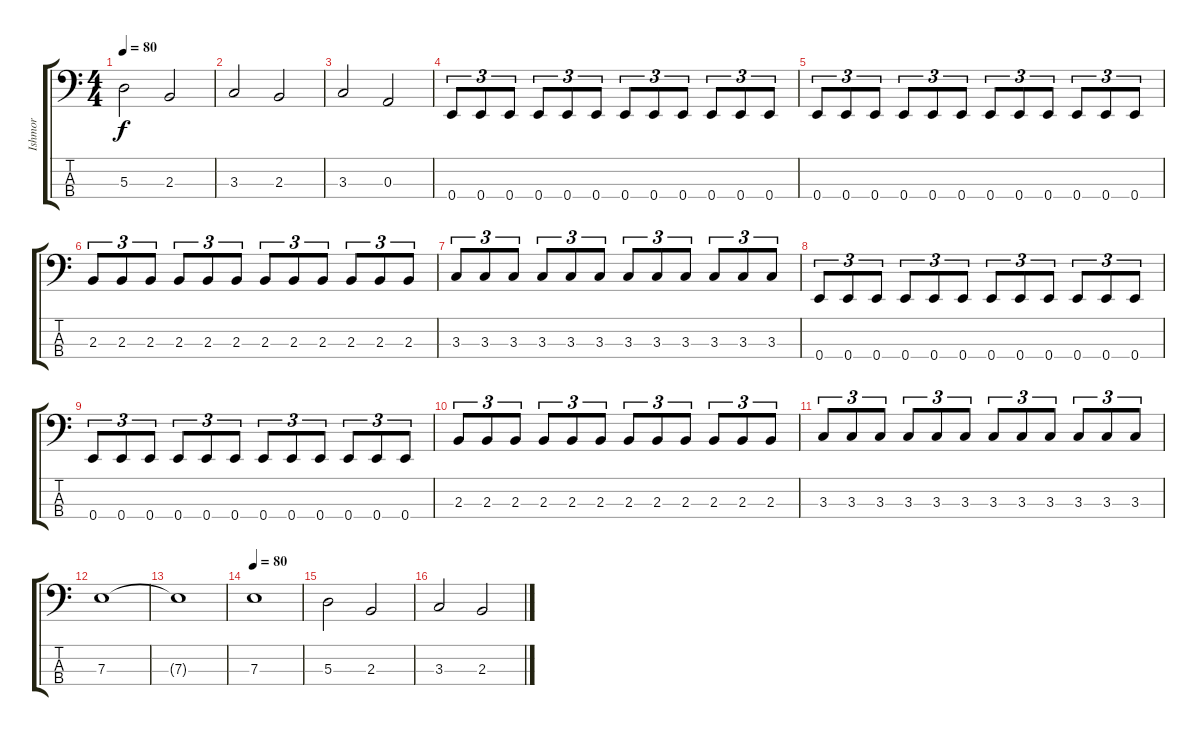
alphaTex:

\track ("Ishmor" "Ishmor") {instrument electricbasspick}
\staff {score tabs}
\tuning (G2 D2 A1 E1) {hide}
\ts (4 4)
\tempo 80
\clef f4
\ks c
5.3.2{dy f} 2.3.2 |
3.3.2 2.3.2 |
3.3.2 0.3.2 |
0.4.8{tu (3 2)} 0.4.8{tu (3 2)} 0.4.8{tu (3 2)} 0.4.8{tu (3 2)} 0.4.8{tu (3 2)} 0.4.8{tu (3 2)} 0.4.8{tu (3 2)} 0.4.8{tu (3 2)} 0.4.8{tu (3 2)} 0.4.8{tu (3 2)} 0.4.8{tu (3 2)} 0.4.8{tu (3 2)} |
0.4.8{tu (3 2)} 0.4.8{tu (3 2)} 0.4.8{tu (3 2)} 0.4.8{tu (3 2)} 0.4.8{tu (3 2)} 0.4.8{tu (3 2)} 0.4.8{tu (3 2)} 0.4.8{tu (3 2)} 0.4.8{tu (3 2)} 0.4.8{tu (3 2)} 0.4.8{tu (3 2)} 0.4.8{tu (3 2)} |
2.3.8{tu (3 2)} 2.3.8{tu (3 2)} 2.3.8{tu (3 2)} 2.3.8{tu (3 2)} 2.3.8{tu (3 2)} 2.3.8{tu (3 2)} 2.3.8{tu (3 2)} 2.3.8{tu (3 2)} 2.3.8{tu (3 2)} 2.3.8{tu (3 2)} 2.3.8{tu (3 2)} 2.3.8{tu (3 2)} |
3.3.8{tu (3 2)} 3.3.8{tu (3 2)} 3.3.8{tu (3 2)} 3.3.8{tu (3 2)} 3.3.8{tu (3 2)} 3.3.8{tu (3 2)} 3.3.8{tu (3 2)} 3.3.8{tu (3 2)} 3.3.8{tu (3 2)} 3.3.8{tu (3 2)} 3.3.8{tu (3 2)} 3.3.8{tu (3 2)} |
0.4.8{tu (3 2)} 0.4.8{tu (3 2)} 0.4.8{tu (3 2)} 0.4.8{tu (3 2)} 0.4.8{tu (3 2)} 0.4.8{tu (3 2)} 0.4.8{tu (3 2)} 0.4.8{tu (3 2)} 0.4.8{tu (3 2)} 0.4.8{tu (3 2)} 0.4.8{tu (3 2)} 0.4.8{tu (3 2)} |
0.4.8{tu (3 2)} 0.4.8{tu (3 2)} 0.4.8{tu (3 2)} 0.4.8{tu (3 2)} 0.4.8{tu (3 2)} 0.4.8{tu (3 2)} 0.4.8{tu (3 2)} 0.4.8{tu (3 2)} 0.4.8{tu (3 2)} 0.4.8{tu (3 2)} 0.4.8{tu (3 2)} 0.4.8{tu (3 2)} |
2.3.8{tu (3 2)} 2.3.8{tu (3 2)} 2.3.8{tu (3 2)} 2.3.8{tu (3 2)} 2.3.8{tu (3 2)} 2.3.8{tu (3 2)} 2.3.8{tu (3 2)} 2.3.8{tu (3 2)} 2.3.8{tu (3 2)} 2.3.8{tu (3 2)} 2.3.8{tu (3 2)} 2.3.8{tu (3 2)} |
3.3.8{tu (3 2)} 3.3.8{tu (3 2)} 3.3.8{tu (3 2)} 3.3.8{tu (3 2)} 3.3.8{tu (3 2)} 3.3.8{tu (3 2)} 3.3.8{tu (3 2)} 3.3.8{tu (3 2)} 3.3.8{tu (3 2)} 3.3.8{tu (3 2)} 3.3.8{tu (3 2)} 3.3.8{tu (3 2)} |
7.3.1 |
7.3{t}.1 |
\tempo 80
7.3.1 |
5.3.2 2.3.2 |
3.3.2 2.3.2
